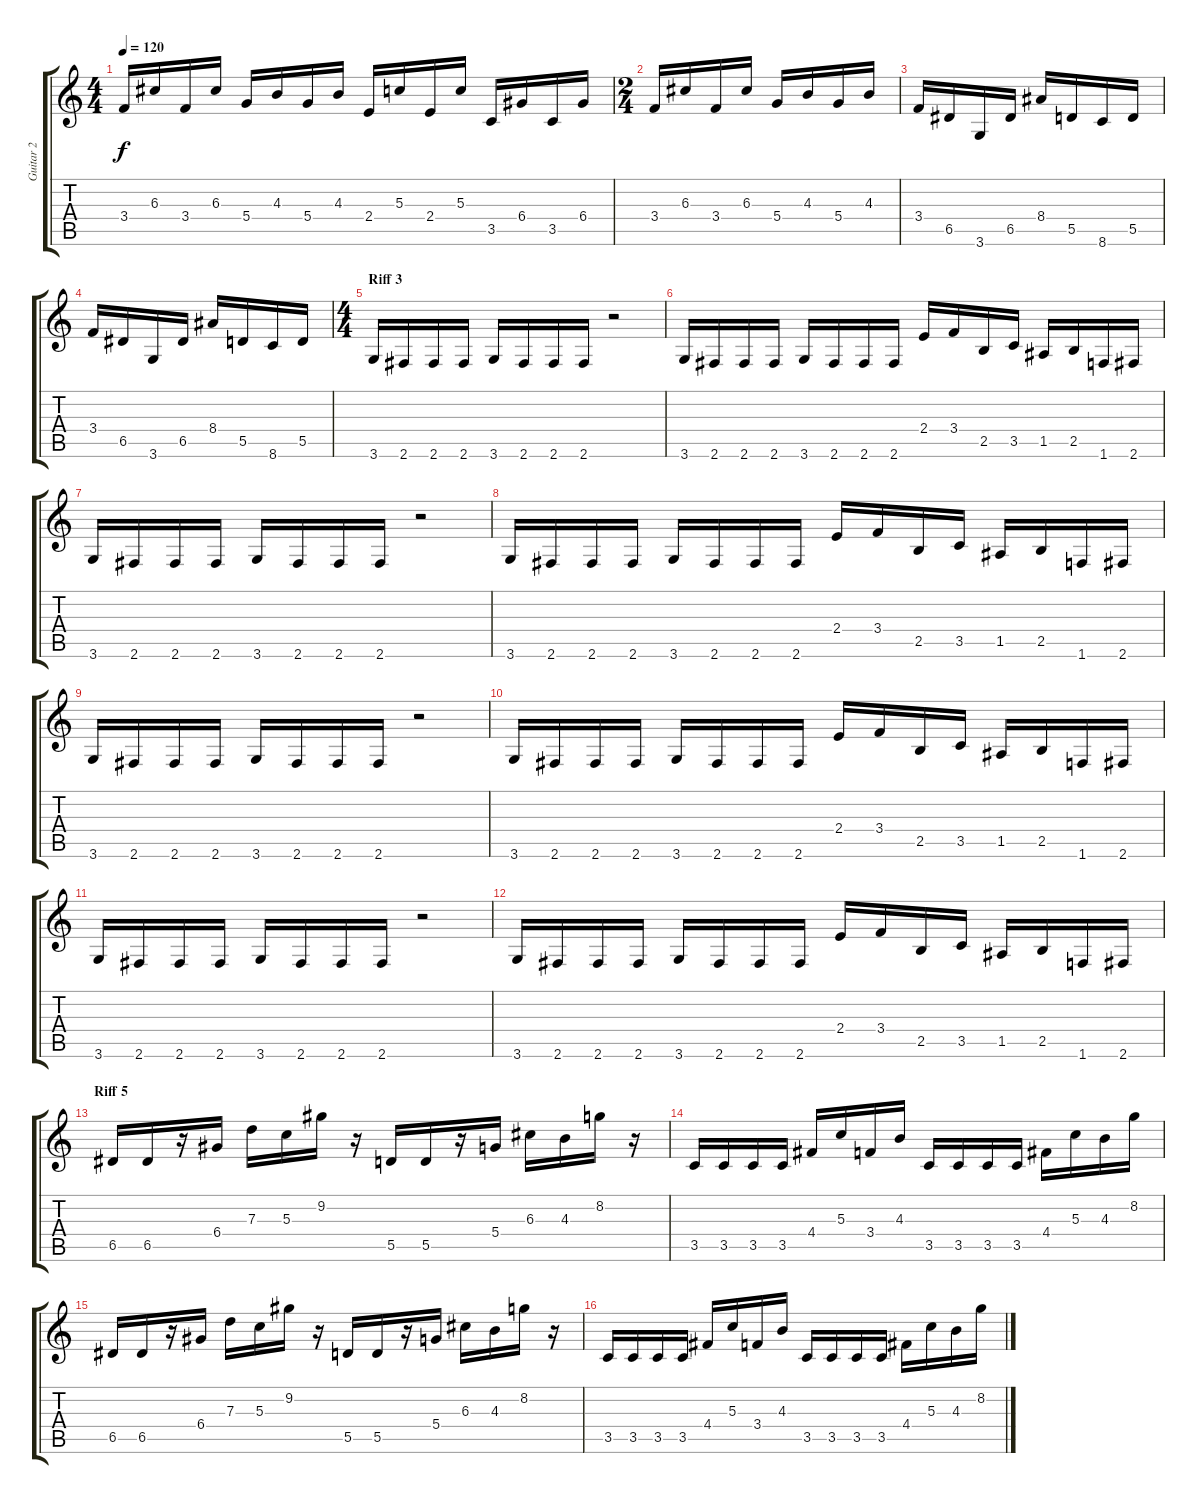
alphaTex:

\track ("Guitar 2" "Guitar 2") {instrument distortionguitar}
\staff {score tabs}
\tuning (E4 B3 G3 D3 A2 E2) {hide}
\ts (4 4)
\tempo 120
\clef g2
\ks c
3.4.16{dy f} 6.3.16 3.4.16 6.3.16 5.4.16 4.3.16 5.4.16 4.3.16 2.4.16 5.3.16 2.4.16 5.3.16 3.5.16 6.4.16 3.5.16 6.4.16 |
\ts (2 4)
3.4.16 6.3.16 3.4.16 6.3.16 5.4.16 4.3.16 5.4.16 4.3.16 |
3.4.16 6.5.16 3.6.16 6.5.16 8.4.16 5.5.16 8.6.16 5.5.16 |
3.4.16 6.5.16 3.6.16 6.5.16 8.4.16 5.5.16 8.6.16 5.5.16 |
\ts (4 4)
\section ("" "Riff 3")
3.6.16 2.6.16 2.6.16 2.6.16 3.6.16 2.6.16 2.6.16 2.6.16 r.2 |
3.6.16 2.6.16 2.6.16 2.6.16 3.6.16 2.6.16 2.6.16 2.6.16 2.4.16 3.4.16 2.5.16 3.5.16 1.5.16 2.5.16 1.6.16 2.6.16 |
3.6.16 2.6.16 2.6.16 2.6.16 3.6.16 2.6.16 2.6.16 2.6.16 r.2 |
3.6.16 2.6.16 2.6.16 2.6.16 3.6.16 2.6.16 2.6.16 2.6.16 2.4.16 3.4.16 2.5.16 3.5.16 1.5.16 2.5.16 1.6.16 2.6.16 |
3.6.16 2.6.16 2.6.16 2.6.16 3.6.16 2.6.16 2.6.16 2.6.16 r.2 |
3.6.16 2.6.16 2.6.16 2.6.16 3.6.16 2.6.16 2.6.16 2.6.16 2.4.16 3.4.16 2.5.16 3.5.16 1.5.16 2.5.16 1.6.16 2.6.16 |
3.6.16 2.6.16 2.6.16 2.6.16 3.6.16 2.6.16 2.6.16 2.6.16 r.2 |
3.6.16 2.6.16 2.6.16 2.6.16 3.6.16 2.6.16 2.6.16 2.6.16 2.4.16 3.4.16 2.5.16 3.5.16 1.5.16 2.5.16 1.6.16 2.6.16 |
\section ("" "Riff 5")
6.5.16 6.5.16 r.16 6.4.16 7.3.16 5.3.16 9.2.16 r.16 5.5.16 5.5.16 r.16 5.4.16 6.3.16 4.3.16 8.2.16 r.16 |
3.5.16 3.5.16 3.5.16 3.5.16 4.4.16 5.3.16 3.4.16 4.3.16 3.5.16 3.5.16 3.5.16 3.5.16 4.4.16 5.3.16 4.3.16 8.2.16 |
6.5.16 6.5.16 r.16 6.4.16 7.3.16 5.3.16 9.2.16 r.16 5.5.16 5.5.16 r.16 5.4.16 6.3.16 4.3.16 8.2.16 r.16 |
3.5.16 3.5.16 3.5.16 3.5.16 4.4.16 5.3.16 3.4.16 4.3.16 3.5.16 3.5.16 3.5.16 3.5.16 4.4.16 5.3.16 4.3.16 8.2.16
